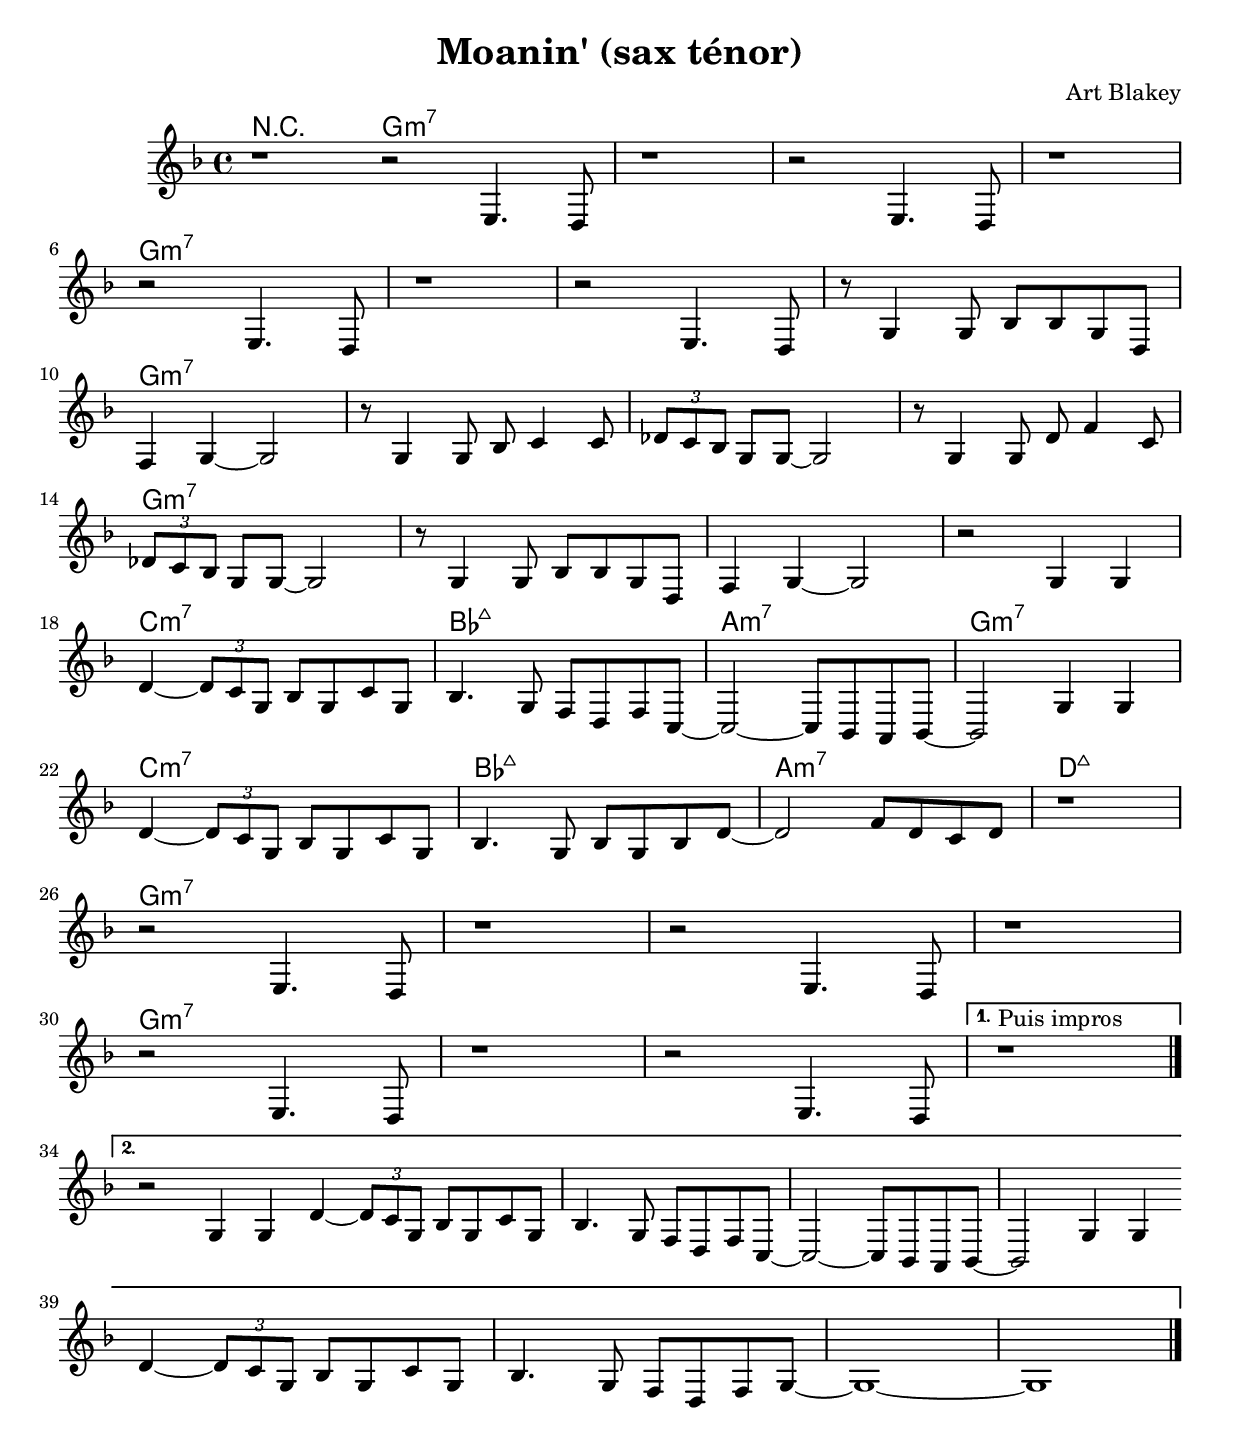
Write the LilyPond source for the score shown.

\header{
	title = "Moanin' (sax ténor)"
	composer = "Art Blakey"
}

\score{

	<<

	\chords{
		r1
		g1*4:7m
		g1*4:7m
		g1*4:7m
		g1*4:7m
		c1:7m bes1:7maj a1:7m g1:7m
		c1:7m bes1:7maj a1:7m d1:7maj
		g1*4:7m
		g1*4:7m
	}

	\relative{

		\key f \major

		r1 \bar "|:"
		
		\repeat "volta" 2 {
			r2 e4. d8
			r1
			r2 e4. d8
			r1 \break
			
			r2 e4. d8
			r1
			r2 e4. d8
			r8 g4 g8 bes8 bes8 g8 d8 \break

			f4 g4~ g2
			r8 g4 g8 bes8 c4 c8
			\times 2/3 {des c bes} g8 g8~g2
			r8 g4 g8 d'8 f4 c8 \break

			\times 2/3 {des c bes} g8 g8~g2
			r8 g4 g8 bes8 bes8 g8 d8
			f4 g4~ g2
			r2 g4 g4 \break		

			d'4~\times 2/3 {d8 c g} bes8 g8 c8 g8
			bes4. g8 f8 d8 f8 c8~
			c2~c8 bes8 a8 bes8~ 
			bes2 g'4 g4 \break

			d'4~\times 2/3 {d8 c g} bes8 g8 c8 g8
			bes4. g8 bes8 g8 bes8 d8~
			d2 f8 d8 c8 d8
			r1 \break

			r2 e,4. d8
			r1
			r2 e4. d8
			r1 \break

			r2 e4. d8
			r1
			r2 e4. d8
		}

		\alternative{
			{
				r1^\markup{"Puis impros"} \break \bar "|."

			}

			{
				r2 g4 g4
				\bar "|:" d'4~\times 2/3 {d8 c g} bes8 g8 c8 g8
				bes4. g8 f8 d8 f8 c8~
				c2~ c8 bes8 a8 bes~
				bes2 g'4 g4 \break \bar ":|"

				d'4~\times 2/3 {d8 c g} bes8 g8 c8 g8
				bes4. g8 f8 d8 f8 g8~
				g1~
				g1 \bar "|."
				
			}
		}
	}
	>>
}
